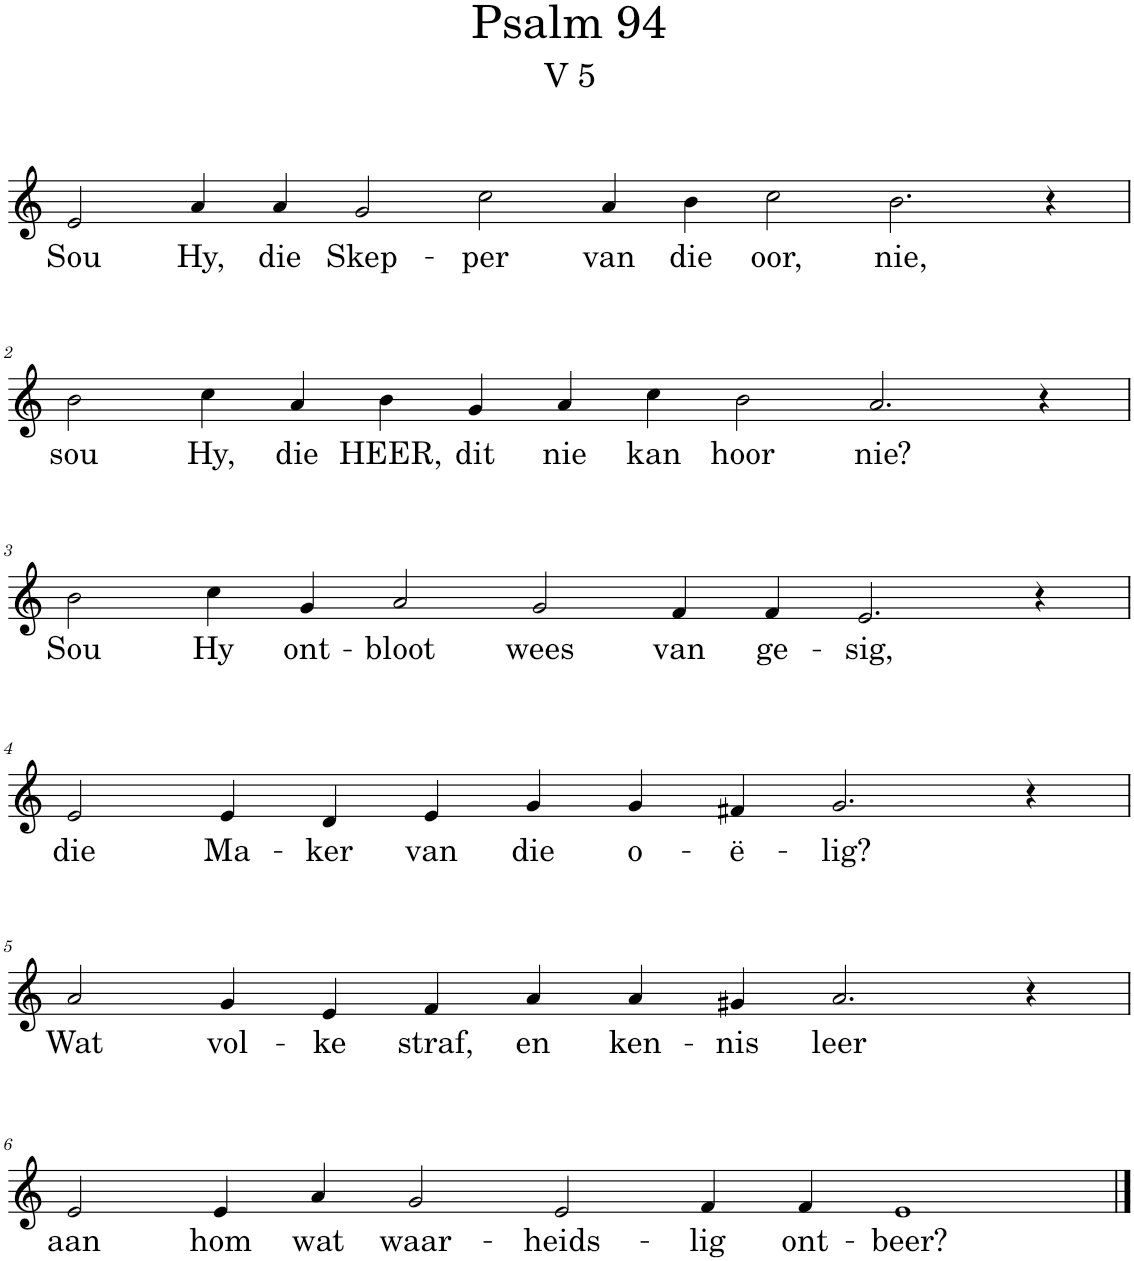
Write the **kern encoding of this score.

**kern	**text
*part1	*part1
*staff1	*staff1
*I"Pipe Organ	*
*I'Org.	*
*clefG2	*
*k[]	*
*M16/4	*
=1	=1
!	!LO:LY:b
2e/	Sou
!	!LO:LY:b
4a/	Hy,
!	!LO:LY:b
4a/	die
!	!LO:LY:b
2g/	Skep-
!	!LO:LY:b
2cc\	-per
!	!LO:LY:b
4a/	van
!	!LO:LY:b
4b\	die
!	!LO:LY:b
2cc\	oor,
!	!LO:LY:b
2.b\	nie,
4r	.
!!LO:LB:g=z
=2	=2
*M14/4	*
!	!LO:LY:b
2b\	sou
!	!LO:LY:b
4cc\	Hy,
!	!LO:LY:b
4a/	die
!	!LO:LY:b
4b\	HEER,
!	!LO:LY:b
4g/	dit
!	!LO:LY:b
4a/	nie
!	!LO:LY:b
4cc\	kan
!	!LO:LY:b
2b\	hoor
!	!LO:LY:b
2.a/	nie?
4r	.
!!LO:LB:g=z
=3	=3
!	!LO:LY:b
2b\	Sou
!	!LO:LY:b
4cc\	Hy
!	!LO:LY:b
4g/	ont-
!	!LO:LY:b
2a/	-bloot
!	!LO:LY:b
2g/	wees
!	!LO:LY:b
4f/	van
!	!LO:LY:b
4f/	ge-
!	!LO:LY:b
2.e/	-sig,
4r	.
!!LO:LB:g=z
=4	=4
*M12/4	*
!	!LO:LY:b
2e/	die
!	!LO:LY:b
4e/	Ma-
!	!LO:LY:b
4d/	-ker
!	!LO:LY:b
4e/	van
!	!LO:LY:b
4g/	die
!	!LO:LY:b
4g/	o-
!	!LO:LY:b
4f#X/	-ë-
!	!LO:LY:b
2.g/	-lig?
4r	.
!!LO:LB:g=z
=5	=5
!	!LO:LY:b
2a/	Wat
!	!LO:LY:b
4g/	vol-
!	!LO:LY:b
4e/	-ke
!	!LO:LY:b
4f/	straf,
!	!LO:LY:b
4a/	en
!	!LO:LY:b
4a/	ken-
!	!LO:LY:b
4g#X/	-nis
!	!LO:LY:b
2.a/	leer
4r	.
!!LO:LB:g=z
=6	=6
*M14/4	*
!	!LO:LY:b
2e/	aan
!	!LO:LY:b
4e/	hom
!	!LO:LY:b
4a/	wat
!	!LO:LY:b
2g/	waar-
!	!LO:LY:b
2e/	-heids-
!	!LO:LY:b
4f/	-lig
!	!LO:LY:b
4f/	ont-
!	!LO:LY:b
1e	-beer?
==	==
*-	*-
